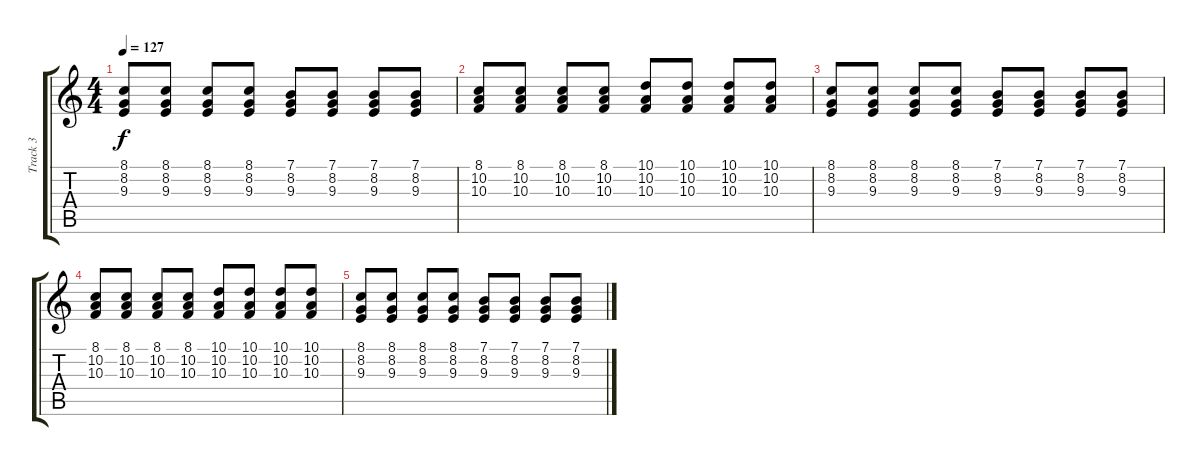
\track ("Track 3" "Track 3") {instrument vibraphone}
\staff {score tabs}
\tuning (E4 B3 G3 D3 A2 E2) {hide}
\ts (4 4)
\tempo 127
\clef g2
\ks c
(8.1 8.2 9.3).8{dy f} (8.1 8.2 9.3).8 (8.1 8.2 9.3).8 (8.1 8.2 9.3).8 (7.1 8.2 9.3).8 (7.1 8.2 9.3).8 (7.1 8.2 9.3).8 (7.1 8.2 9.3).8 |
(8.1 10.2 10.3).8 (8.1 10.2 10.3).8 (8.1 10.2 10.3).8 (8.1 10.2 10.3).8 (10.1 10.2 10.3).8 (10.1 10.2 10.3).8 (10.1 10.2 10.3).8 (10.1 10.2 10.3).8 |
(8.1 8.2 9.3).8 (8.1 8.2 9.3).8 (8.1 8.2 9.3).8 (8.1 8.2 9.3).8 (7.1 8.2 9.3).8 (7.1 8.2 9.3).8 (7.1 8.2 9.3).8 (7.1 8.2 9.3).8 |
(8.1 10.2 10.3).8 (8.1 10.2 10.3).8 (8.1 10.2 10.3).8 (8.1 10.2 10.3).8 (10.1 10.2 10.3).8 (10.1 10.2 10.3).8 (10.1 10.2 10.3).8 (10.1 10.2 10.3).8 |
(8.1 8.2 9.3).8 (8.1 8.2 9.3).8 (8.1 8.2 9.3).8 (8.1 8.2 9.3).8 (7.1 8.2 9.3).8 (7.1 8.2 9.3).8 (7.1 8.2 9.3).8 (7.1 8.2 9.3).8
